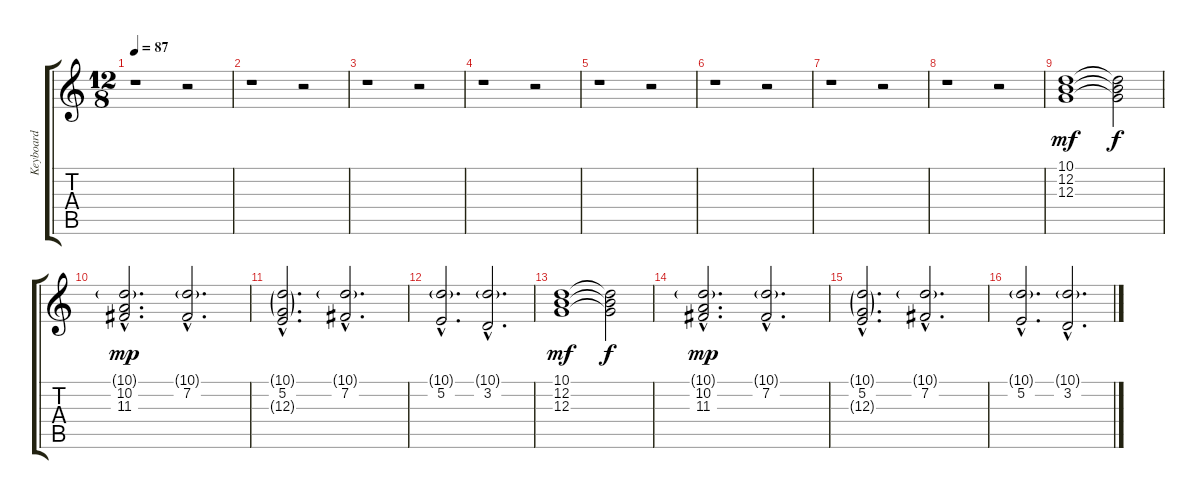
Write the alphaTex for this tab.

\track ("Keyboard" "Keyboard") {instrument stringensemble1}
\staff {score tabs}
\tuning (E4 B3 G3 D3 A2 E2) {hide}
\ts (12 8)
\tempo 87
\clef g2
\ks c
r.1{dy mf instrument stringensemble1} r.2 |
r.1 r.2 |
r.1 r.2 |
r.1 r.2 |
r.1 r.2 |
r.1 r.2 |
r.1 r.2 |
r.1 r.2 |
(10.1 12.2 12.3).1 (10.1{t} 12.2{t} 12.3{t}).2{dy f} |
(10.1{g hac} 10.2{hac} 11.3{hac}).2{d dy mp} (10.1{g hac} 7.2{hac}).2{d} |
(10.1{g hac} 5.2{hac} 12.3{g hac}).2{d} (10.1{g hac} 7.2{hac}).2{d} |
(10.1{g hac} 5.2{hac}).2{d} (10.1{g hac} 3.2{hac}).2{d} |
(10.1 12.2 12.3).1{dy mf} (10.1{t} 12.2{t} 12.3{t}).2{dy f} |
(10.1{g hac} 10.2{hac} 11.3{hac}).2{d dy mp} (10.1{g hac} 7.2{hac}).2{d} |
(10.1{g hac} 5.2{hac} 12.3{g hac}).2{d} (10.1{g hac} 7.2{hac}).2{d} |
(10.1{g hac} 5.2{hac}).2{d} (10.1{g hac} 3.2{hac}).2{d}
